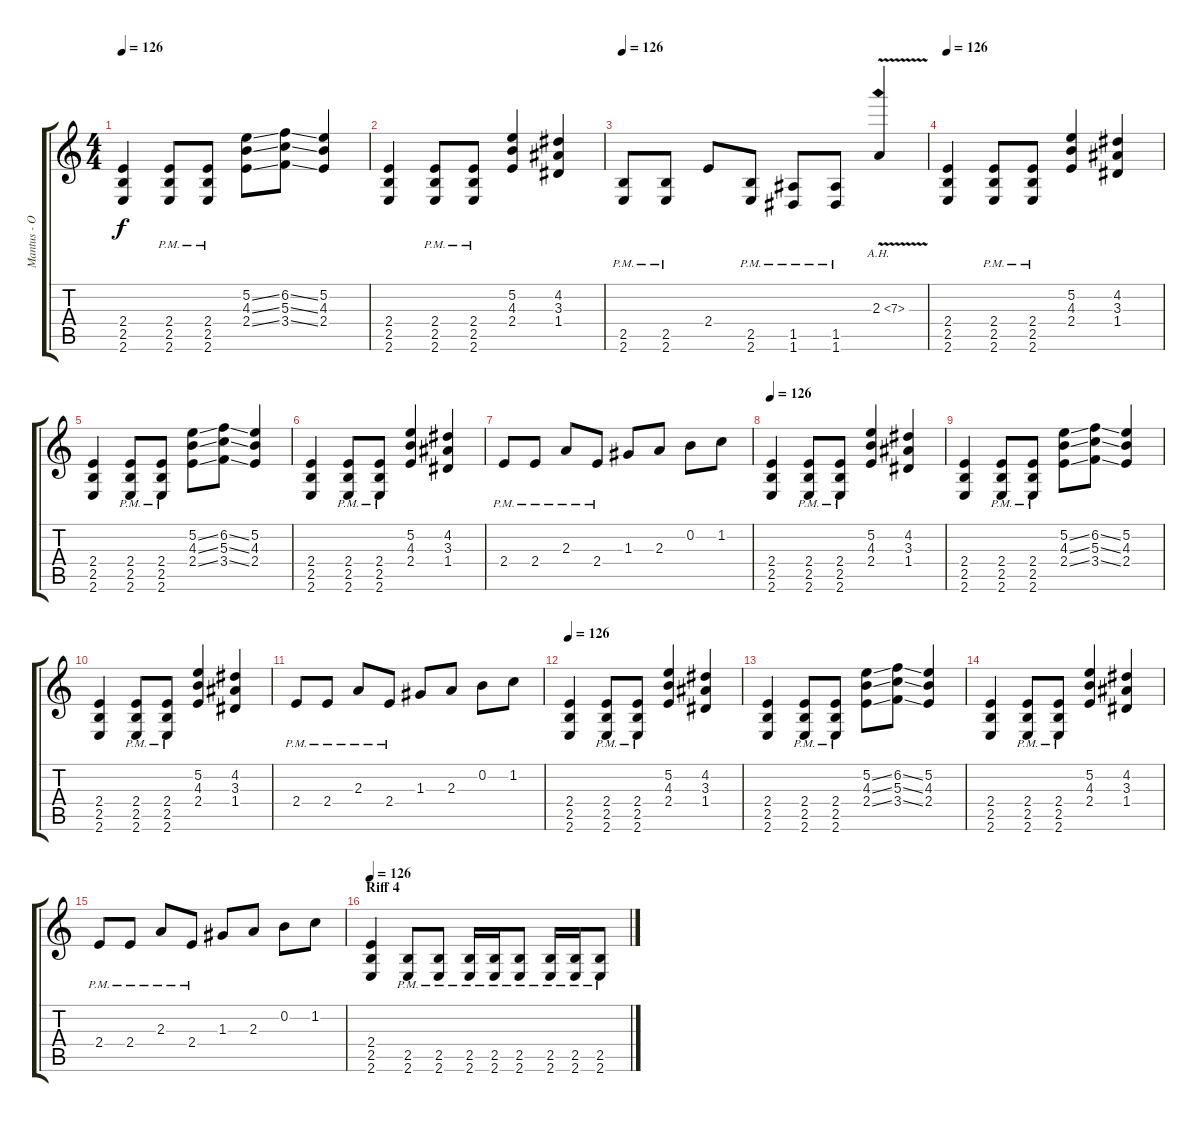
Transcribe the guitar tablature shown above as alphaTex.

\track ("Mantus - Overdub" "Mantus - O") {instrument overdrivenguitar}
\staff {score tabs}
\tuning (E4 B3 G3 D3 A2 D2) {hide}
\ts (4 4)
\tempo 126
\clef g2
\ks c
(2.4 2.5 2.6).4{dy f} (2.4{pm} 2.5{pm} 2.6{pm}).8 (2.4{pm} 2.5{pm} 2.6{pm}).8 (5.2{ss} 4.3{ss} 2.4{ss}).8 (6.2{ss} 5.3{ss} 3.4{ss}).8 (5.2 4.3 2.4).4 |
(2.4 2.5 2.6).4 (2.4{pm} 2.5{pm} 2.6{pm}).8 (2.4{pm} 2.5{pm} 2.6{pm}).8 (5.2 4.3 2.4).4 (4.2 3.3 1.4).4 |
\tempo 126
(2.5{pm} 2.6{pm}).8 (2.5{pm} 2.6{pm}).8 2.4.8 (2.5{pm} 2.6{pm}).8 (1.5{pm} 1.6{pm}).8 (1.5{pm} 1.6{pm}).8 2.3{ah 5 v}.4 |
\section ("" "")
\tempo 126
(2.4 2.5 2.6).4{volume 12 balance 13 instrument overdrivenguitar} (2.4{pm} 2.5{pm} 2.6{pm}).8 (2.4{pm} 2.5{pm} 2.6{pm}).8 (5.2 4.3 2.4).4 (4.2 3.3 1.4).4 |
(2.4 2.5 2.6).4 (2.4{pm} 2.5{pm} 2.6{pm}).8 (2.4{pm} 2.5{pm} 2.6{pm}).8 (5.2{ss} 4.3{ss} 2.4{ss}).8 (6.2{ss} 5.3{ss} 3.4{ss}).8 (5.2 4.3 2.4).4 |
(2.4 2.5 2.6).4 (2.4{pm} 2.5{pm} 2.6{pm}).8 (2.4{pm} 2.5{pm} 2.6{pm}).8 (5.2 4.3 2.4).4 (4.2 3.3 1.4).4 |
2.4{pm}.8 2.4{pm}.8 2.3{pm}.8 2.4{pm}.8 1.3.8 2.3.8 0.2.8 1.2.8 |
\tempo 126
(2.4 2.5 2.6).4 (2.4{pm} 2.5{pm} 2.6{pm}).8 (2.4{pm} 2.5{pm} 2.6{pm}).8 (5.2 4.3 2.4).4 (4.2 3.3 1.4).4 |
(2.4 2.5 2.6).4 (2.4{pm} 2.5{pm} 2.6{pm}).8 (2.4{pm} 2.5{pm} 2.6{pm}).8 (5.2{ss} 4.3{ss} 2.4{ss}).8 (6.2{ss} 5.3{ss} 3.4{ss}).8 (5.2 4.3 2.4).4 |
(2.4 2.5 2.6).4 (2.4{pm} 2.5{pm} 2.6{pm}).8 (2.4{pm} 2.5{pm} 2.6{pm}).8 (5.2 4.3 2.4).4 (4.2 3.3 1.4).4 |
2.4{pm}.8 2.4{pm}.8 2.3{pm}.8 2.4{pm}.8 1.3.8 2.3.8 0.2.8 1.2.8 |
\tempo 126
(2.4 2.5 2.6).4 (2.4{pm} 2.5{pm} 2.6{pm}).8 (2.4{pm} 2.5{pm} 2.6{pm}).8 (5.2 4.3 2.4).4 (4.2 3.3 1.4).4 |
(2.4 2.5 2.6).4 (2.4{pm} 2.5{pm} 2.6{pm}).8 (2.4{pm} 2.5{pm} 2.6{pm}).8 (5.2{ss} 4.3{ss} 2.4{ss}).8 (6.2{ss} 5.3{ss} 3.4{ss}).8 (5.2 4.3 2.4).4 |
(2.4 2.5 2.6).4 (2.4{pm} 2.5{pm} 2.6{pm}).8 (2.4{pm} 2.5{pm} 2.6{pm}).8 (5.2 4.3 2.4).4 (4.2 3.3 1.4).4 |
2.4{pm}.8 2.4{pm}.8 2.3{pm}.8 2.4{pm}.8 1.3.8 2.3.8 0.2.8 1.2.8 |
\section ("" "Riff 4")
\tempo 126
(2.4 2.5 2.6).4{volume 12 balance 13 instrument overdrivenguitar} (2.5{pm} 2.6{pm}).8 (2.5{pm} 2.6{pm}).8 (2.5{pm} 2.6{pm}).16 (2.5{pm} 2.6{pm}).16 (2.5{pm} 2.6{pm}).8 (2.5{pm} 2.6{pm}).16 (2.5{pm} 2.6{pm}).16 (2.5{pm} 2.6{pm}).8
